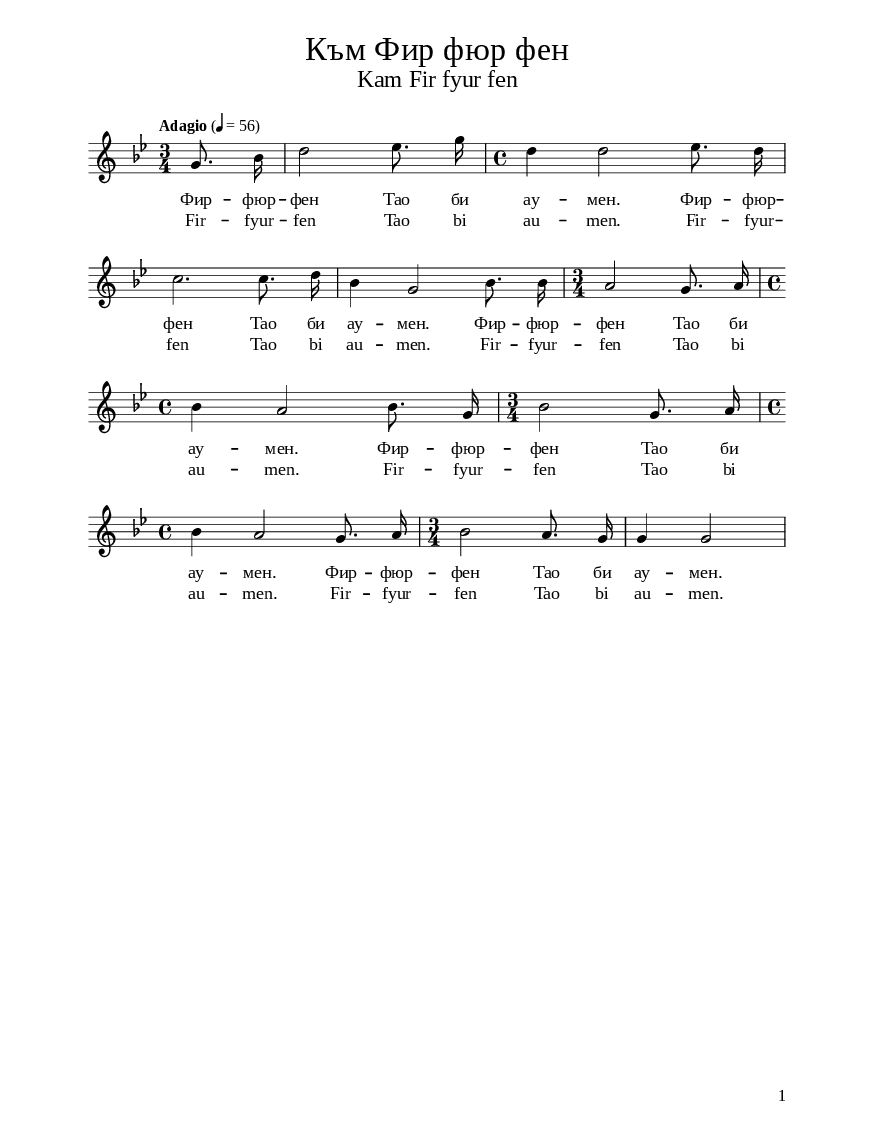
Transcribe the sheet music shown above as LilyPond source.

\version "2.20.0"

% include paper part and global functions
\include "include/globals.ily"

\bookpart {
  \include "include/bookpart-paper.ily"
  \score {
    \include "include/score-layout.ily"

    \new Voice \relative  c' {
      \clef treble
      \key g \minor
      \time 3/4
      \tempoFunc "Adagio" 4 "56"
      \autoBeamOff

      \partial 4 g'8. bes16 | d2 es8. g16 | \time 4/4 d4 d2 es8. d16 | \break

      c2. c8. d16 | bes4 g2 bes8. bes16 | \time 3/4 a2 g8. a16| \time 4/4 \break

      bes4 a2 bes8. g16 | \time 3/4 bes2 g8. a16 | \time 4/4 \break

      bes4 a2 g8. a16| \time 3/4 bes2 a8. g16 | g4 g2| \break
    }

    \addlyrics {
      Фир -- фюр --
      фен Тао би ау -- мен. Фир -- фюр --
      фен Тао би ау -- мен. Фир -- фюр --
      фен Тао би ау -- мен. Фир -- фюр --
      фен Тао би ау -- мен. Фир -- фюр --
      фен Тао би ау -- мен.}
      \addlyrics {
        Fir -- fyur --
        fen Tao bi au -- men. Fir -- fyur --
        fen Tao bi au -- men. Fir -- fyur --
        fen Tao bi au -- men. Fir -- fyur --
        fen Tao bi au -- men. Fir -- fyur --
        fen Tao bi au -- men.}

        \header {
          title = \titleFunc "Към Фир фюр фен" "Kam Fir fyur fen"
        }

        \midi{}

      } % score



      % include foreign translation(s) of the song
      %\include "lyrics_de/167_2_kazhi_mi_svetli_bozhi_lach_lyrics_de.ly"

    } % bookpart


